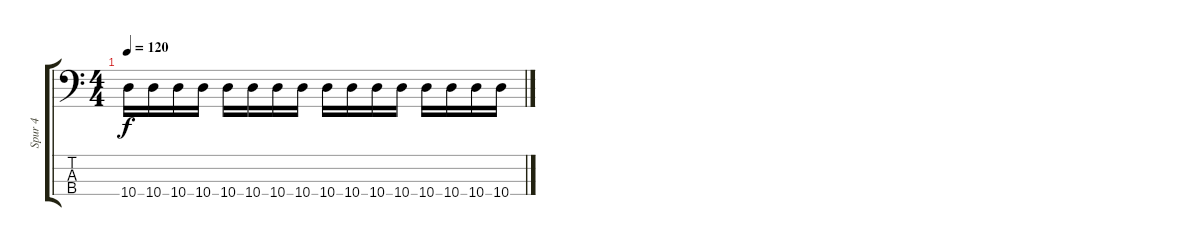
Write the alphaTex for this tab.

\track ("Spur 4" "Spur 4") {instrument slapbass2}
\staff {score tabs}
\tuning (G2 D2 A1 E1) {hide}
\ts (4 4)
\tempo 120
\clef f4
\ks c
10.4.16{dy f} 10.4.16 10.4.16 10.4.16 10.4.16 10.4.16 10.4.16 10.4.16 10.4.16 10.4.16 10.4.16 10.4.16 10.4.16 10.4.16 10.4.16 10.4.16
